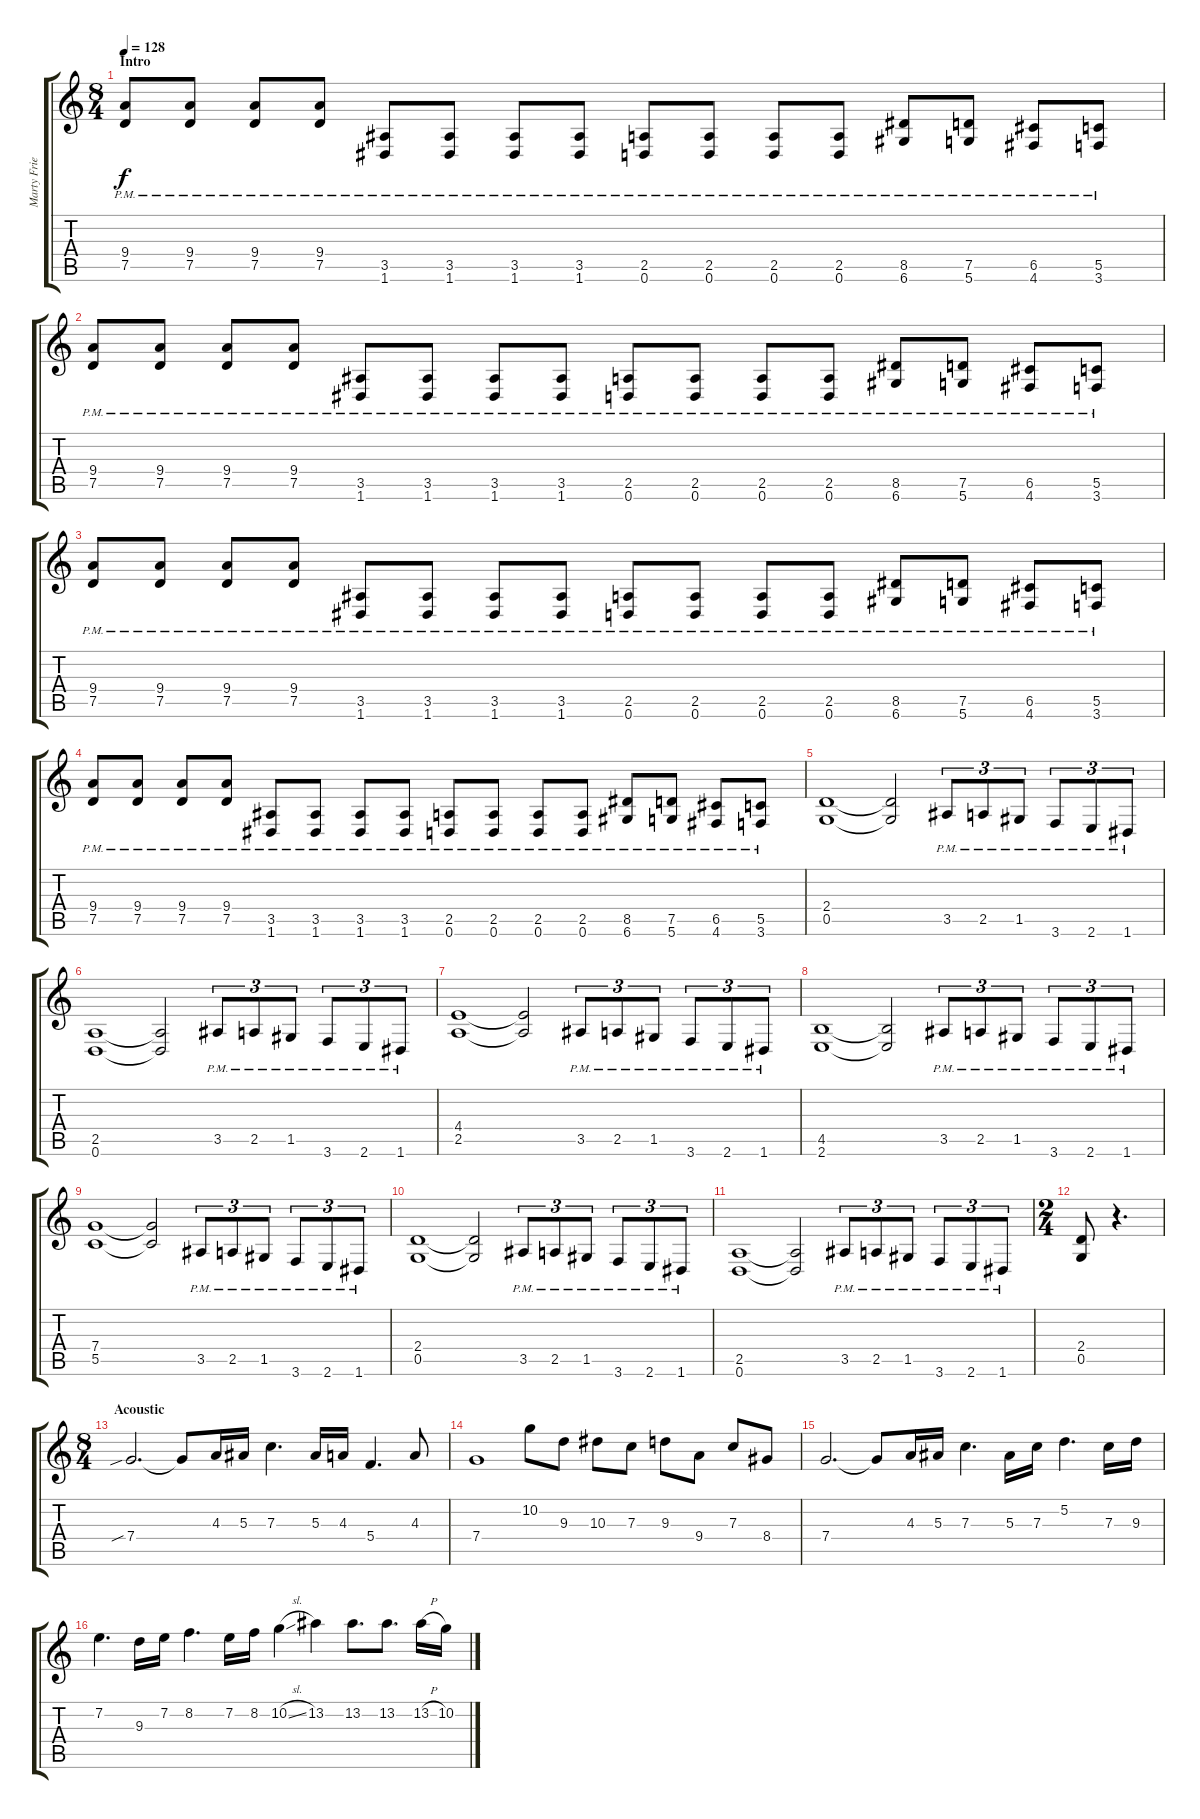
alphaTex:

\track ("Marty Friedman" "Marty Frie") {instrument distortionguitar}
\staff {score tabs}
\tuning (D4 A3 F3 C3 G2 D2) {hide}
\ts (8 4)
\section ("" "Intro")
\tempo 128
\clef g2
\ks c
(9.4{pm} 7.5{pm}).8{dy f instrument distortionguitar} (9.4{pm} 7.5{pm}).8 (9.4{pm} 7.5{pm}).8 (9.4{pm} 7.5{pm}).8 (3.5{pm} 1.6{pm}).8 (3.5{pm} 1.6{pm}).8 (3.5{pm} 1.6{pm}).8 (3.5{pm} 1.6{pm}).8 (2.5{pm} 0.6{pm}).8 (2.5{pm} 0.6{pm}).8 (2.5{pm} 0.6{pm}).8 (2.5{pm} 0.6{pm}).8 (8.5{pm} 6.6{pm}).8 (7.5{pm} 5.6{pm}).8 (6.5{pm} 4.6{pm}).8 (5.5{pm} 3.6{pm}).8 |
(9.4{pm} 7.5{pm}).8 (9.4{pm} 7.5{pm}).8 (9.4{pm} 7.5{pm}).8 (9.4{pm} 7.5{pm}).8 (3.5{pm} 1.6{pm}).8 (3.5{pm} 1.6{pm}).8 (3.5{pm} 1.6{pm}).8 (3.5{pm} 1.6{pm}).8 (2.5{pm} 0.6{pm}).8 (2.5{pm} 0.6{pm}).8 (2.5{pm} 0.6{pm}).8 (2.5{pm} 0.6{pm}).8 (8.5{pm} 6.6{pm}).8 (7.5{pm} 5.6{pm}).8 (6.5{pm} 4.6{pm}).8 (5.5{pm} 3.6{pm}).8 |
(9.4{pm} 7.5{pm}).8 (9.4{pm} 7.5{pm}).8 (9.4{pm} 7.5{pm}).8 (9.4{pm} 7.5{pm}).8 (3.5{pm} 1.6{pm}).8 (3.5{pm} 1.6{pm}).8 (3.5{pm} 1.6{pm}).8 (3.5{pm} 1.6{pm}).8 (2.5{pm} 0.6{pm}).8 (2.5{pm} 0.6{pm}).8 (2.5{pm} 0.6{pm}).8 (2.5{pm} 0.6{pm}).8 (8.5{pm} 6.6{pm}).8 (7.5{pm} 5.6{pm}).8 (6.5{pm} 4.6{pm}).8 (5.5{pm} 3.6{pm}).8 |
(9.4{pm} 7.5{pm}).8 (9.4{pm} 7.5{pm}).8 (9.4{pm} 7.5{pm}).8 (9.4{pm} 7.5{pm}).8 (3.5{pm} 1.6{pm}).8 (3.5{pm} 1.6{pm}).8 (3.5{pm} 1.6{pm}).8 (3.5{pm} 1.6{pm}).8 (2.5{pm} 0.6{pm}).8 (2.5{pm} 0.6{pm}).8 (2.5{pm} 0.6{pm}).8 (2.5{pm} 0.6{pm}).8 (8.5{pm} 6.6{pm}).8 (7.5{pm} 5.6{pm}).8 (6.5{pm} 4.6{pm}).8 (5.5{pm} 3.6{pm}).8 |
(2.4 0.5).1 (2.4{t} 0.5{t}).2 3.5{pm}.8{tu (3 2)} 2.5{pm}.8{tu (3 2)} 1.5{pm}.8{tu (3 2)} 3.6{pm}.8{tu (3 2)} 2.6{pm}.8{tu (3 2)} 1.6{pm}.8{tu (3 2)} |
(2.5 0.6).1 (2.5{t} 0.6{t}).2 3.5{pm}.8{tu (3 2)} 2.5{pm}.8{tu (3 2)} 1.5{pm}.8{tu (3 2)} 3.6{pm}.8{tu (3 2)} 2.6{pm}.8{tu (3 2)} 1.6{pm}.8{tu (3 2)} |
(4.4 2.5).1 (4.4{t} 2.5{t}).2 3.5{pm}.8{tu (3 2)} 2.5{pm}.8{tu (3 2)} 1.5{pm}.8{tu (3 2)} 3.6{pm}.8{tu (3 2)} 2.6{pm}.8{tu (3 2)} 1.6{pm}.8{tu (3 2)} |
(4.5 2.6).1 (4.5{t} 2.6{t}).2 3.5{pm}.8{tu (3 2)} 2.5{pm}.8{tu (3 2)} 1.5{pm}.8{tu (3 2)} 3.6{pm}.8{tu (3 2)} 2.6{pm}.8{tu (3 2)} 1.6{pm}.8{tu (3 2)} |
(7.4 5.5).1 (7.4{t} 5.5{t}).2 3.5{pm}.8{tu (3 2)} 2.5{pm}.8{tu (3 2)} 1.5{pm}.8{tu (3 2)} 3.6{pm}.8{tu (3 2)} 2.6{pm}.8{tu (3 2)} 1.6{pm}.8{tu (3 2)} |
(2.4 0.5).1 (2.4{t} 0.5{t}).2 3.5{pm}.8{tu (3 2)} 2.5{pm}.8{tu (3 2)} 1.5{pm}.8{tu (3 2)} 3.6{pm}.8{tu (3 2)} 2.6{pm}.8{tu (3 2)} 1.6{pm}.8{tu (3 2)} |
(2.5 0.6).1 (2.5{t} 0.6{t}).2 3.5{pm}.8{tu (3 2)} 2.5{pm}.8{tu (3 2)} 1.5{pm}.8{tu (3 2)} 3.6{pm}.8{tu (3 2)} 2.6{pm}.8{tu (3 2)} 1.6{pm}.8{tu (3 2)} |
\ts (2 4)
(2.4 0.5).8 r.4{d} |
\ts (8 4)
\section ("" "Acoustic")
7.4{sib}.2{d} 7.4{t}.8 4.3.16 5.3.16 7.3.4{d} 5.3.16 4.3.16 5.4.4{d} 4.3.8 |
7.4.1 10.2.8 9.3.8 10.3.8 7.3.8 9.3.8 9.4.8 7.3.8 8.4.8 |
7.4.2{d} 7.4{t}.8 4.3.16 5.3.16 7.3.4{d} 5.3.16 7.3.16 5.2.4{d} 7.3.16 9.3.16 |
7.2.4{d} 9.3.16 7.2.16 8.2.4{d} 7.2.16 8.2.16 10.2{sl}.4 13.2.4 13.2.8{d} 13.2.8{d} 13.2{h}.16 10.2.16
